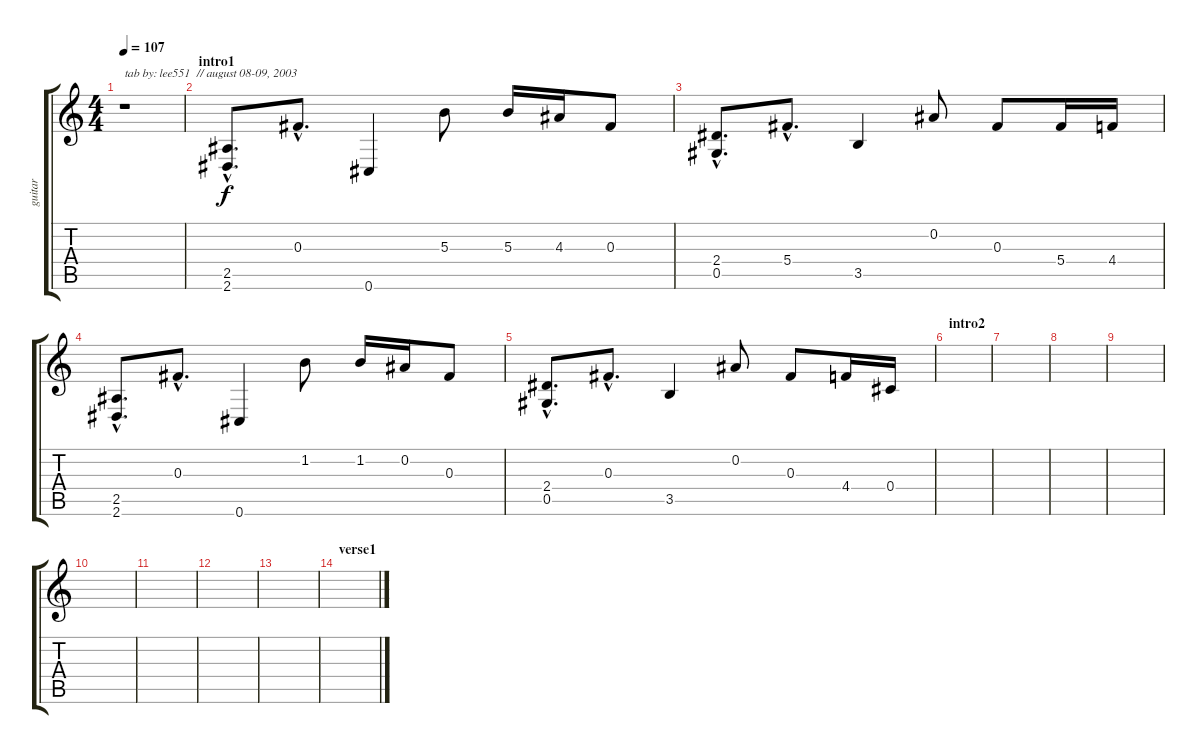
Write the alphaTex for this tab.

\track ("guitar" "guitar") {instrument electricguitarclean}
\staff {score tabs}
\tuning (Eb4 Bb3 Gb3 Db3 Ab2 Db2) {hide}
\ts (4 4)
\tempo 107
\clef g2
\ks c
r.1{txt "tab by: lee551  // august 08-09, 2003" dy f instrument electricguitarclean} |
\section ("" "intro1")
(2.5{hac} 2.6{hac}).8{d} 0.3{hac}.8{d} 0.6.4 5.3.8 5.3.16 4.3.16 0.3.8 |
(2.4{hac} 0.5{hac}).8{d} 5.4{hac}.8{d} 3.5.4 0.2.8 0.3.8 5.4.16 4.4.16 |
(2.5{hac} 2.6{hac}).8{d} 0.3{hac}.8{d} 0.6.4 1.2.8 1.2.16 0.2.16 0.3.8 |
(2.4{hac} 0.5{hac}).8{d} 0.3{hac}.8{d} 3.5.4 0.2.8 0.3.8 4.4.16 0.4.16 |
\section ("" "intro2")
|
|
|
|
|
|
|
|
\section ("" "verse1")
